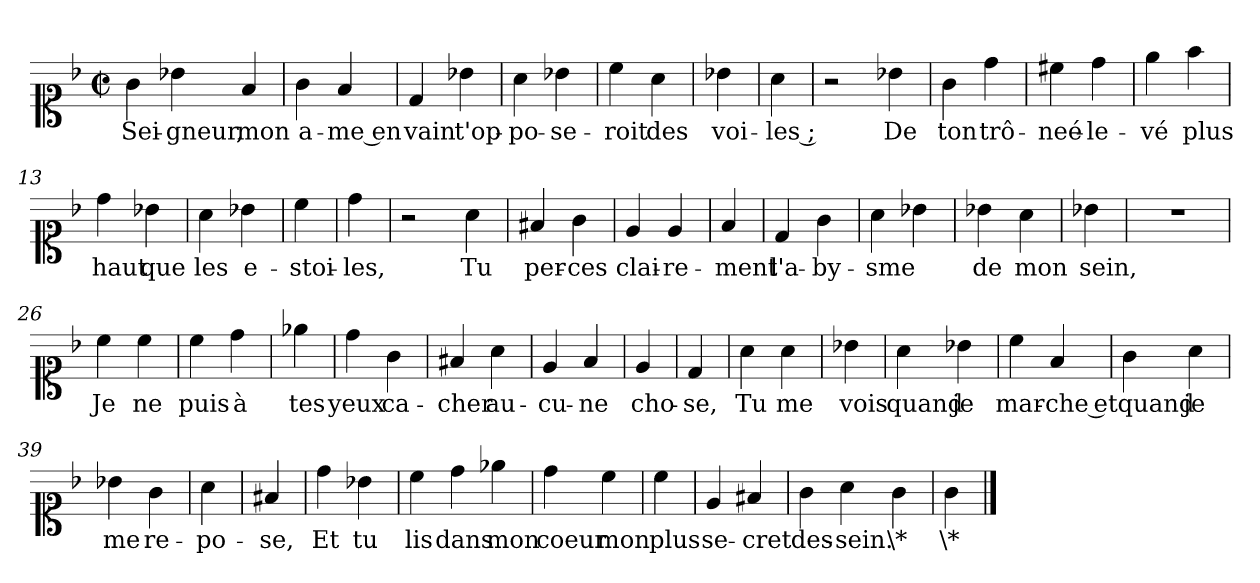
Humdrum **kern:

**kern	**text
*part1	*part1
*staff1	*staff1
*clefC1	*
*k[b-]	*
*F:	*
*M2/2	*
*met(c|)	*
=1	=1
4g	Sei-
4b-X	-gneur,
4f	mon
=3	=3
4g	a-
4f	-me en
=4	=4
4d	vain
4b-X	t'op-
=5	=5
4a	-po-
4b-X	-se-
=6	=6
4cc	-roit
4a	des
=7	=7
4b-X	voi-
=8	=8
4a	-les ;
=9	=9
2r	.
4b-X	De
=10	=10
4g	ton
4dd	trô-
=11	=11
4cc#X	-neé-
4dd	-le-
=12	=12
4ee	-vé
4ff	plus
=13	=13
4dd	haut
4b-X	que
=14	=14
4a	les
4b-X	e-
=15	=15
4cc	-stoi-
=16	=16
4dd	-les,
=17	=17
2r	.
4a	Tu
=18	=18
4f#X	per-
4g	-ces
=19	=19
4e	clai-
4e	-re-
=20	=20
4f	-ment
=21	=21
4d	l'a-
4g	-by-
=22	=22
4a	-sme-
4b-X	-
=23	=23
4b-X	de
4a	mon
=24	=24
4b-X	sein,
=25	=25
1r	.
=26	=26
4cc	Je
4cc	ne
=27	=27
4cc	puis
4dd	à
=28	=28
4ee-X	tes
=29	=29
4dd	yeux
4g	ca-
=30	=30
4f#X	-cher
4a	au-
=31	=31
4e	-cu-
4f	-ne
=32	=32
4e	cho-
=33	=33
4d	-se,
=34	=34
4a	Tu
4a	me
=35	=35
4b-X	vois
=36	=36
4a	quand
4b-X	je
=37	=37
4cc	mar-
4f	-che et
=38	=38
4g	quand
4a	je
=39	=39
4b-X	me
4g	re-
=40	=40
4a	-po-
=41	=41
4f#X	-se,
=42	=42
4dd	Et
4b-X	tu
=43	=43
4cc	lis
4dd	dans
4ee-X	mon
=44	=44
4dd	coeur
4cc	mon
=45	=45
4cc	plus
=46	=46
4e	se-
4f#X	-cret
=47	=47
4g	des-
4a	-sein.
4g	\*
=49	=49
4g	\*
==	==
*-	*-
